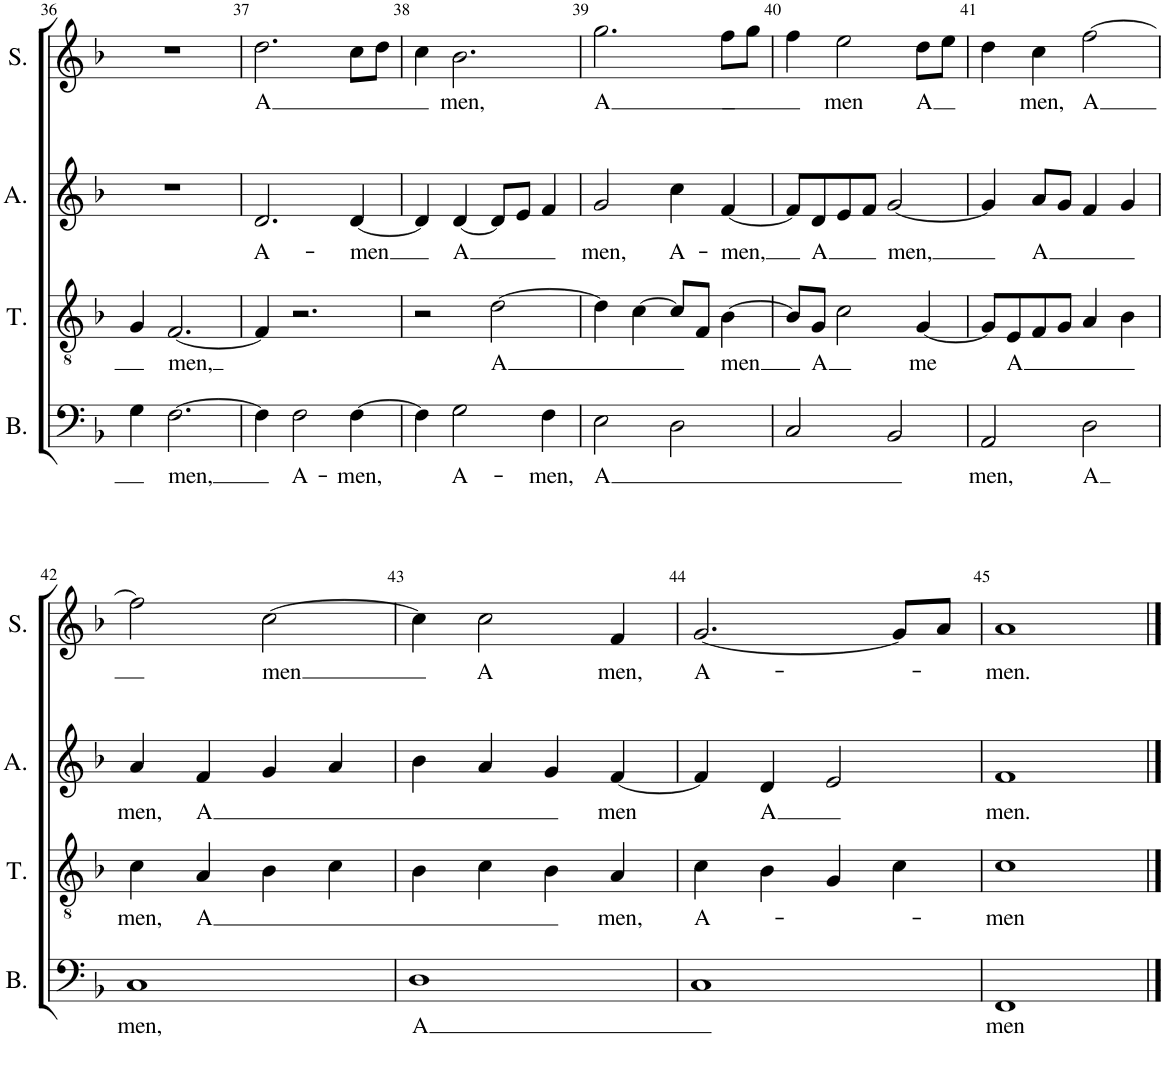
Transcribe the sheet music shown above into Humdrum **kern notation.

**kern	**text	**kern	**text	**kern	**text	**kern	**text
*part4	*part4	*part3	*part3	*part2	*part2	*part1	*part1
*staff4	*staff4	*staff3	*staff3	*staff2	*staff2	*staff1	*staff1
*I"Basse	*	*I"Tenor	*	*I"Alto	*	*I"Soprano	*
*I'B.	*	*I'T.	*	*I'A.	*	*I'S.	*
!!LO:PB:g=z
*clefF4	*	*clefGv2	*	*clefG2	*	*clefG2	*
*k[b-]	*	*k[b-]	*	*k[b-]	*	*k[b-]	*
*M4/4	*	*M4/4	*	*M4/4	*	*M4/4	*
=36	=36	=36	=36	=36	=36	=36	=36
4G\	.	4G/	.	1r	.	1r	.
!	!LO:LY:b	!	!LO:LY:b	!	!	!	!
[2.F\	men,	[2.F/	men,	.	.	.	.
=37	=37	=37	=37	=37	=37	=37	=37
!	!	!	!	!	!LO:LY:b	!	!LO:LY:b
4F\]	.	4F/]	.	2.d/	A-	2.dd\	-A
!	!LO:LY:b	!	!	!	!	!	!
2F\	A-	2.r	.	.	.	.	.
!	!LO:LY:b	!	!	!	!LO:LY:b	!	!
[4F\	-men,	.	.	[4d/	-men	8cc\L	.
.	.	.	.	.	.	8dd\J	.
=38	=38	=38	=38	=38	=38	=38	=38
4F\]	.	2r	.	4d/]	.	4cc\	.
!	!LO:LY:b	!	!	!	!LO:LY:b	!	!LO:LY:b
2G\	A-	.	.	[4d/	A	2.b-\	men,
!	!	!	!LO:LY:b	!	!	!	!
.	.	[2d\	A	8d/L]	.	.	.
.	.	.	.	8e/J	.	.	.
!	!LO:LY:b	!	!	!	!	!	!
4F\	-men,	.	.	4f/	.	.	.
=39	=39	=39	=39	=39	=39	=39	=39
!	!LO:LY:b	!	!	!	!LO:LY:b	!	!LO:LY:b
2E\	A	4d\]	.	2g/	men,	2.gg\	A
.	.	[4c\	.	.	.	.	.
!	!	!	!	!	!LO:LY:b	!	!
2D\	.	8c/L]	.	4cc\	A-	.	.
.	.	8F/J	.	.	.	.	.
!	!	!	!LO:LY:b	!	!LO:LY:b	!	!
.	.	[4B-\	-men	[4f/	-men,	8ff\L	.
.	.	.	.	.	.	8gg\J	.
=40	=40	=40	=40	=40	=40	=40	=40
2C/	.	8B-/L]	.	8f/L]	.	4ff\	.
!	!	!	!LO:LY:b	!	!LO:LY:b	!	!
.	.	8G/J	-A	8d/	A	.	.
!	!	!	!	!	!	!	!LO:LY:b
.	.	2c\	.	8e/	.	2ee\	men
.	.	.	.	8f/J	.	.	.
!	!	!	!	!	!LO:LY:b	!	!
2BB-/	.	.	.	[2g/	men,	.	.
!	!	!	!LO:LY:b	!	!	!	!LO:LY:b
.	.	[4G/	me	.	.	8dd\L	-A
.	.	.	.	.	.	8ee\J	.
=41	=41	=41	=41	=41	=41	=41	=41
!	!LO:LY:b	!	!	!	!	!	!
2AA/	men,	8G/L]	.	4g/]	.	4dd\	.
!	!	!	!LO:LY:b	!	!	!	!
.	.	8E/	A	.	.	.	.
!	!	!	!	!	!LO:LY:b	!	!LO:LY:b
.	.	8F/	.	8a/L	A	4cc\	-men,
.	.	8G/J	.	8g/J	.	.	.
!	!LO:LY:b	!	!	!	!	!	!LO:LY:b
2D\	A	4A/	.	4f/	.	[2ff\	-A
.	.	4B-\	.	4g/	.	.	.
!!LO:LB:g=z
=42	=42	=42	=42	=42	=42	=42	=42
!	!LO:LY:b	!	!LO:LY:b	!	!LO:LY:b	!	!
1C	men,	4c\	men,	4a/	men,	2ff\]	.
!	!	!	!LO:LY:b	!	!LO:LY:b	!	!
.	.	4A/	A	4f/	-A	.	.
!	!	!	!	!	!	!	!LO:LY:b
.	.	4B-\	.	4g/	.	[2cc\	men
.	.	4c\	.	4a/	.	.	.
=43	=43	=43	=43	=43	=43	=43	=43
!	!LO:LY:b	!	!	!	!	!	!
1D	A	4B-\	.	4b-\	.	4cc\]	.
!	!	!	!	!	!	!	!LO:LY:b
.	.	4c\	.	4a/	.	2cc\	-A
.	.	4B-\	.	4g/	.	.	.
!	!	!	!LO:LY:b	!	!LO:LY:b	!	!LO:LY:b
.	.	4A/	men,	[4f/	men	4f/	men,
=44	=44	=44	=44	=44	=44	=44	=44
!	!	!	!LO:LY:b	!	!	!	!LO:LY:b
1C	.	4c\	A-	4f/]	.	[2.g/	A-
!	!	!	!	!	!LO:LY:b	!	!
.	.	4B-\	.	4d/	-A	.	.
.	.	4G/	.	2e/	.	.	.
.	.	4c\	.	.	.	8g/L]	.
.	.	.	.	.	.	8a/J	.
=45	=45	=45	=45	=45	=45	=45	=45
!	!LO:LY:b	!	!LO:LY:b	!	!LO:LY:b	!	!LO:LY:b
1FF	men	1c	-men	1f	men.	1a	-men.
==	==	==	==	==	==	==	==
*-	*-	*-	*-	*-	*-	*-	*-
